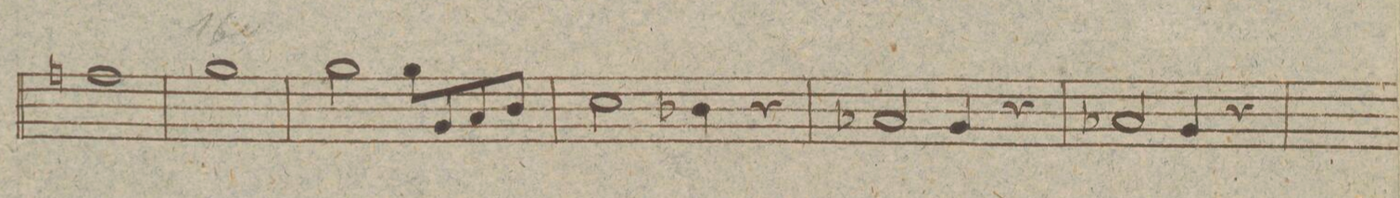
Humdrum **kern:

**kern
*I"Trombono.
*clefF4
*k[b-e-a-]
*met(c)
*M4/4
1An
=156
1B-
=157
2B-\
8B-\L
8BB-/
8C/
8D/J
=158
2E-\
4D-X\
4r
=159
2C-X/
4BB-/
4r
=160
2C-X/
4BB-/
4r
=161
*-
